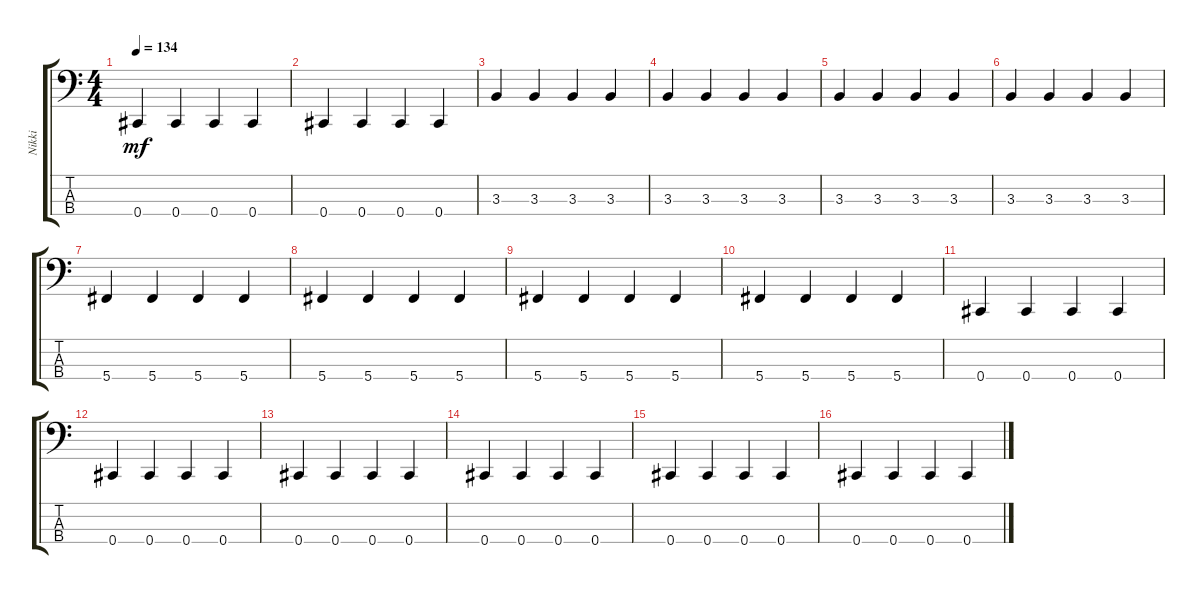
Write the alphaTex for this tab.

\track ("Nikki" "Nikki") {instrument electricbassfinger}
\staff {score tabs}
\tuning (Gb2 Db2 Ab1 Db1) {hide}
\ts (4 4)
\tempo 134
\clef f4
\ks c
0.4.4{dy mf} 0.4.4 0.4.4 0.4.4 |
0.4.4 0.4.4 0.4.4 0.4.4 |
3.3.4 3.3.4 3.3.4 3.3.4 |
3.3.4 3.3.4 3.3.4 3.3.4 |
3.3.4 3.3.4 3.3.4 3.3.4 |
3.3.4 3.3.4 3.3.4 3.3.4 |
5.4.4 5.4.4 5.4.4 5.4.4 |
5.4.4 5.4.4 5.4.4 5.4.4 |
5.4.4 5.4.4 5.4.4 5.4.4 |
5.4.4 5.4.4 5.4.4 5.4.4 |
0.4.4 0.4.4 0.4.4 0.4.4 |
0.4.4 0.4.4 0.4.4 0.4.4 |
0.4.4 0.4.4 0.4.4 0.4.4 |
0.4.4 0.4.4 0.4.4 0.4.4 |
0.4.4 0.4.4 0.4.4 0.4.4 |
0.4.4 0.4.4 0.4.4 0.4.4
